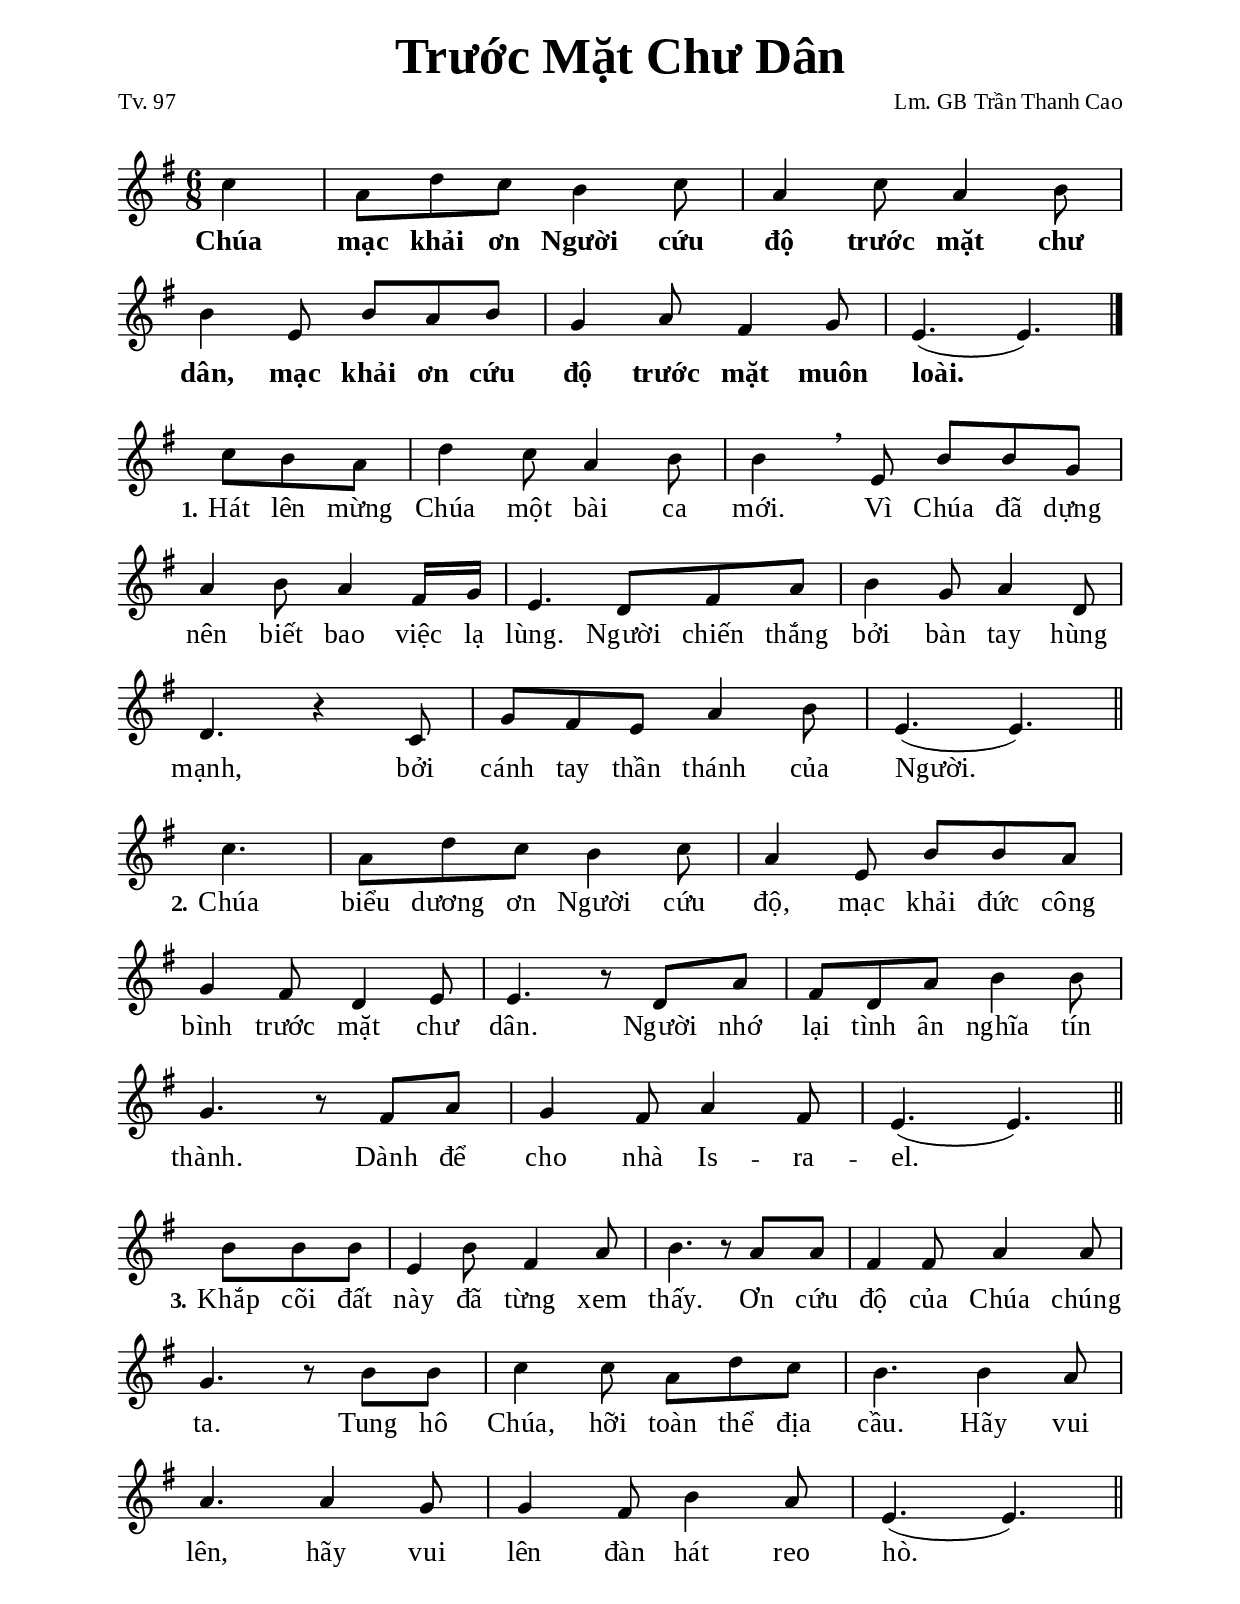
% Cài đặt chung
\version "2.22.1"
\include "english.ly"

\header {
  title = \markup { \fontsize #3 "Trước Mặt Chư Dân" }
  poet = "Tv. 97"
  composer = "Lm. GB Trần Thanh Cao"
  arranger = " "
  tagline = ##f
}

\paper {
  #(set-paper-size "a4")
  top-margin = 10\mm
  bottom-margin = 10\mm
  left-margin = 20\mm
  right-margin = 20\mm
  indent = #0
  #(define fonts
    (make-pango-font-tree
      "Liberation Serif"
      "Liberation Serif"
      "Liberation Serif"
      (/ 20 20)))
  page-count = #1
}

% Nhạc điệp khúc
nhacDiepKhuc = \relative c'' {
  \partial 4 c4 |
  a8 d c b4 c8 |
  a4 c8 a4 b8 |
  b4 e,8 b' a b |
  g4 a8 fs4 g8 |
  e4. ( e) \bar "|."
}

% Nhạc phiên khúc
nhacPhienKhucMot = \relative c'' {
  \partial 4. c8 b a |
  d4 c8 a4 b8 |
  b4 \breathe e,8 b' b g |
  a4 b8 a4 fs16 g |
  e4. d8 fs a |
  b4 g8 a4 d,8 |
  d4. r4 c8 |
  g' fs e a4 b8 |
  e,4. (e) \bar "||"
}

nhacPhienKhucHai = \relative c'' {
  \partial 4. c4. |
  a8 d c b4 c8 |
  a4 e8 b' b a |
  g4 fs8 d4 e8 |
  e4. r8 d a' |
  fs d a' b4 b8 |
  g4. r8 fs a |
  g4 fs8 a4 fs8 |
  e4. (e) \bar "||"
}

nhacPhienKhucBa = \relative c'' {
  \partial 4. b8 b b |
  e,4 b'8 fs4 a8 |
  b4. r8 a a |
  fs4 fs8 a4 a8 |
  g4. r8 b b |
  c4 c8 a d c |
  b4. b4 a8 |
  a4. a4 g8 |
  g4 fs8 b4 a8 |
  e4. (e) \bar "||"
}

% Lời điệp khúc
loiDiepKhuc = \lyricmode {
  Chúa mạc khải ơn Người cứu độ trước mặt chư dân,
  mạc khải ơn cứu độ trước mặt muôn loài.
}

% Lời phiên khúc
loiPhienKhucMot = \lyricmode {
  \set stanza = #"1."
  Hát lên mừng Chúa một bài ca mới.
  Vì Chúa đã dựng nên biết bao việc lạ lùng.
  Người chiến thắng bởi bàn tay hùng mạnh,
  bởi cánh tay thần thánh của Người.
}

loiPhienKhucHai = \lyricmode {
  \set stanza = #"2."
  Chúa biểu dương ơn Người cứu độ,
  mạc khải đức công bình trước mặt chư dân.
  Người nhớ lại tình ân nghĩa tín thành.
  Dành để cho nhà Is -- ra -- el.
}

loiPhienKhucBa = \lyricmode {
  \set stanza = #"3."
  Khắp cõi đất này đã từng xem thấy.
  Ơn cứu độ của Chúa chúng ta.
  Tung hô Chúa, hỡi toàn thể địa cầu.
  Hãy vui lên, hãy vui lên đàn hát reo hò.
}


% Dàn trang
\score {
  \new ChoirStaff <<
    \new Staff = diepKhuc \with {
        \consists "Merge_rests_engraver"
        %\magnifyStaff #(magstep +1)
      }
      <<
      \new Voice = beSop {
        \key g \major \time 6/8 \stemNeutral \nhacDiepKhuc
      }
    >>
    \new Lyrics \lyricsto beSop \loiDiepKhuc
  >>
  \layout {
    \override Lyrics.LyricText.font-series = #'bold
    \override Lyrics.LyricText.font-size = #+2
    \override Lyrics.LyricSpace.minimum-distance = #2.0
    \override Score.BarNumber.break-visibility = ##(#f #f #f)
    \override Score.SpacingSpanner.uniform-stretching = ##t
  }
}

\score {
  \new ChoirStaff <<
    \new Staff = phienKhuc \with {
        %\magnifyStaff #(magstep +1)
      }
      <<
      \new Voice = beSop {
        \key g \major \time 6/8 \nhacPhienKhucMot
      }
    >>
    \new Lyrics \lyricsto beSop \loiPhienKhucMot
  >>
  \layout {
    \override Staff.TimeSignature.transparent = ##t
    \override Lyrics.LyricText.font-size = #+2
    \override Lyrics.LyricSpace.minimum-distance = #2.0
    \override Score.BarNumber.break-visibility = ##(#f #f #f)
    \override Score.SpacingSpanner.uniform-stretching = ##t
  } 
}

\score {
  \new ChoirStaff <<
    \new Staff = phienKhuc \with {
        %\magnifyStaff #(magstep +1)
      }
      <<
      \new Voice = beSop {
        \key g \major \time 6/8 \nhacPhienKhucHai
      }
    >>
    \new Lyrics \lyricsto beSop \loiPhienKhucHai
  >>
  \layout {
    \override Staff.TimeSignature.transparent = ##t
    \override Lyrics.LyricText.font-size = #+2
    \override Lyrics.LyricSpace.minimum-distance = #2.0
    \override Score.BarNumber.break-visibility = ##(#f #f #f)
    \override Score.SpacingSpanner.uniform-stretching = ##t
  } 
}

\score {
  \new ChoirStaff <<
    \new Staff = phienKhuc \with {
        %\magnifyStaff #(magstep +1)
      }
      <<
      \new Voice = beSop {
        \key g \major \time 6/8 \nhacPhienKhucBa
      }
    >>
    \new Lyrics \lyricsto beSop \loiPhienKhucBa
  >>
  \layout {
    \override Staff.TimeSignature.transparent = ##t
    \override Lyrics.LyricText.font-size = #+2
    \override Lyrics.LyricSpace.minimum-distance = #2.0
    \override Score.BarNumber.break-visibility = ##(#f #f #f)
    \override Score.SpacingSpanner.uniform-stretching = ##t
  } 
}
